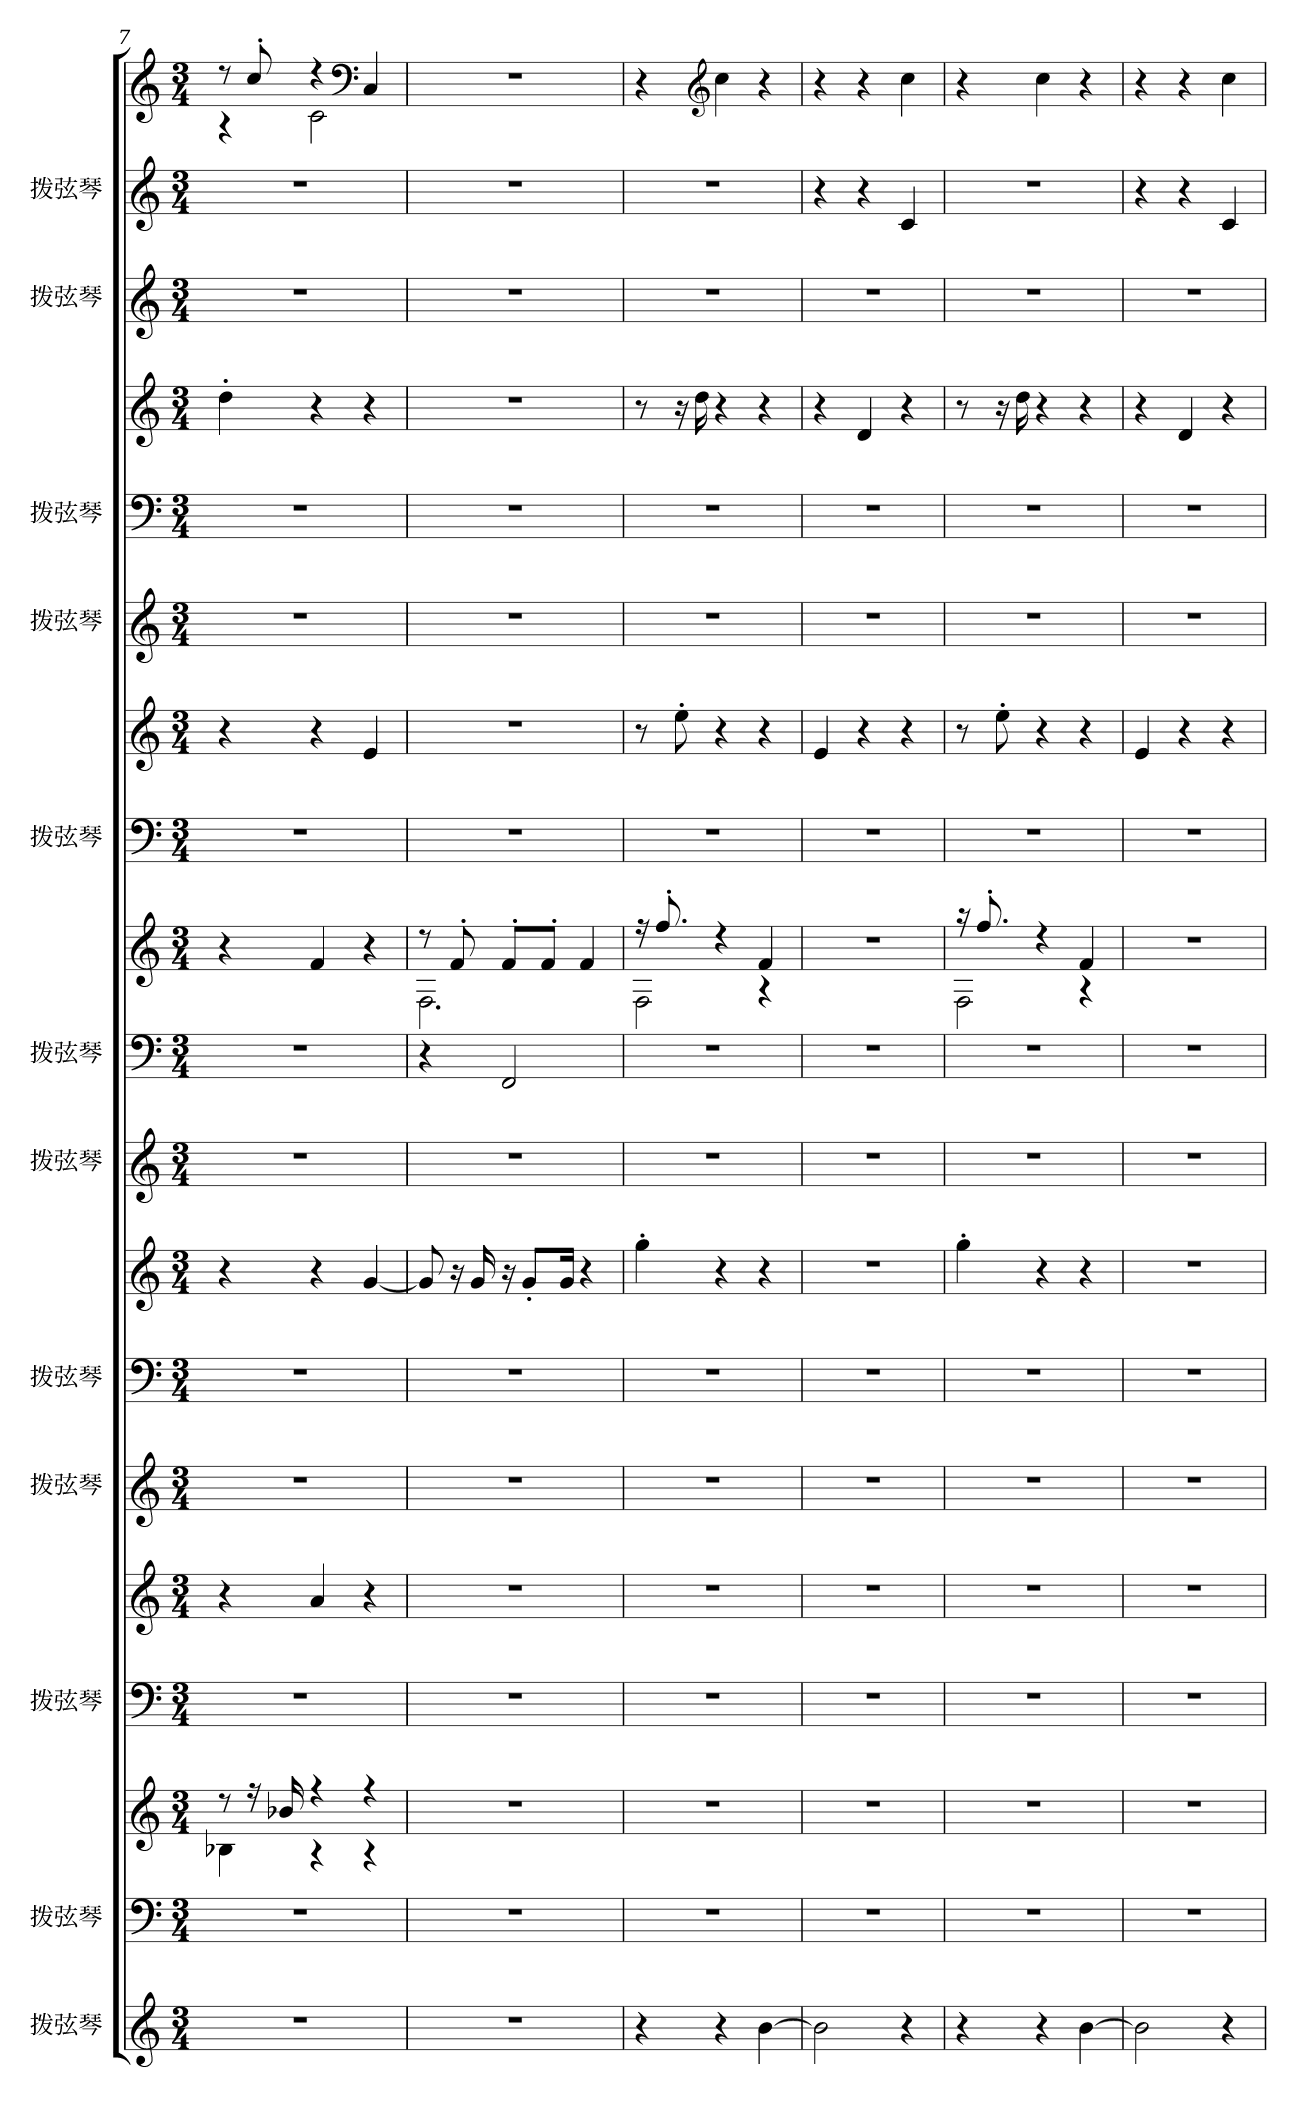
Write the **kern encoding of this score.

**kern	**kern	**kern	**kern	**kern	**kern	**kern	**kern	**kern	**kern	**kern	**kern	**kern	**kern	**kern	**kern	**kern	**kern	**kern
*part12	*part11	*part11	*part10	*part10	*part9	*part8	*part8	*part7	*part6	*part6	*part5	*part5	*part4	*part3	*part3	*part2	*part1	*part1
*staff19	*staff18	*staff17	*staff16	*staff15	*staff14	*staff13	*staff12	*staff11	*staff10	*staff9	*staff8	*staff7	*staff6	*staff5	*staff4	*staff3	*staff2	*staff1
*I"拨弦琴	*I"拨弦琴	*	*I"拨弦琴	*	*I"拨弦琴	*I"拨弦琴	*	*I"拨弦琴	*I"拨弦琴	*	*I"拨弦琴	*	*I"拨弦琴	*I"拨弦琴	*	*I"拨弦琴	*I"拨弦琴	*
*clefG2	*clefF4	*clefG2	*clefF4	*clefG2	*clefG2	*clefF4	*clefG2	*clefG2	*clefF4	*clefG2	*clefF4	*clefG2	*clefG2	*clefF4	*clefG2	*clefG2	*clefG2	*clefG2
*k[]	*k[]	*k[]	*k[]	*k[]	*k[]	*k[]	*k[]	*k[]	*k[]	*k[]	*k[]	*k[]	*k[]	*k[]	*k[]	*k[]	*k[]	*k[]
*M3/4	*M3/4	*M3/4	*M3/4	*M3/4	*M3/4	*M3/4	*M3/4	*M3/4	*M3/4	*M3/4	*M3/4	*M3/4	*M3/4	*M3/4	*M3/4	*M3/4	*M3/4	*M3/4
=7	=7	=7	=7	=7	=7	=7	=7	=7	=7	=7	=7	=7	=7	=7	=7	=7	=7	=7
*	*	*^	*	*	*	*	*	*	*	*	*	*	*	*	*	*	*	*^
2.r	2.r	8r	4B-X\	2.r	4r	2.r	2.r	4r	2.r	2.r	4r	2.r	4r	2.r	2.r	4dd'\	2.r	2.r	8r	4r
.	.	16r	.	.	.	.	.	.	.	.	.	.	.	.	.	.	.	.	8cc'/	.
.	.	16b-X/	.	.	.	.	.	.	.	.	.	.	.	.	.	.	.	.	.	.
.	.	4r	4r	.	4a/	.	.	4r	.	.	4f/	.	4r	.	.	4r	.	.	4r	2c\
*	*	*	*	*	*	*	*	*	*	*	*	*	*	*	*	*	*	*	*clefF4	*
.	.	4r	4r	.	4r	.	.	[4g/	.	.	4r	.	4e/	.	.	4r	.	.	4C/	.
*	*	*v	*v	*	*	*	*	*	*	*	*	*	*	*	*	*	*	*	*v	*v
!!LO:PB:g=z
=8	=8	=8	=8	=8	=8	=8	=8	=8	=8	=8	=8	=8	=8	=8	=8	=8	=8	=8
*	*	*	*	*	*	*	*	*	*	*^	*	*	*	*	*	*	*	*
2.r	2.r	2.r	2.r	2.r	2.r	2.r	8g/]	2.r	4r	8r	2.F\	2.r	2.r	2.r	2.r	2.r	2.r	2.r	2.r
.	.	.	.	.	.	.	16r	.	.	8f'/	.	.	.	.	.	.	.	.	.
.	.	.	.	.	.	.	16g/	.	.	.	.	.	.	.	.	.	.	.	.
.	.	.	.	.	.	.	16r	.	2FF/	8f'/L	.	.	.	.	.	.	.	.	.
.	.	.	.	.	.	.	8g'/L	.	.	.	.	.	.	.	.	.	.	.	.
.	.	.	.	.	.	.	.	.	.	8f'/J	.	.	.	.	.	.	.	.	.
.	.	.	.	.	.	.	16g/Jk	.	.	.	.	.	.	.	.	.	.	.	.
.	.	.	.	.	.	.	4r	.	.	4f/	.	.	.	.	.	.	.	.	.
=9	=9	=9	=9	=9	=9	=9	=9	=9	=9	=9	=9	=9	=9	=9	=9	=9	=9	=9	=9
4r	2.r	2.r	2.r	2.r	2.r	2.r	4gg'\	2.r	2.r	16r	2F\	2.r	8r	2.r	2.r	8r	2.r	2.r	4r
.	.	.	.	.	.	.	.	.	.	8.ff'/	.	.	.	.	.	.	.	.	.
.	.	.	.	.	.	.	.	.	.	.	.	.	8ee'\	.	.	16r	.	.	.
.	.	.	.	.	.	.	.	.	.	.	.	.	.	.	.	16dd\	.	.	.
*	*	*	*	*	*	*	*	*	*	*	*	*	*	*	*	*	*	*	*clefG2
4r	.	.	.	.	.	.	4r	.	.	4r	.	.	4r	.	.	4r	.	.	4cc\
[4b\	.	.	.	.	.	.	4r	.	.	4f/	4r	.	4r	.	.	4r	.	.	4r
*	*	*	*	*	*	*	*	*	*	*v	*v	*	*	*	*	*	*	*	*
=10	=10	=10	=10	=10	=10	=10	=10	=10	=10	=10	=10	=10	=10	=10	=10	=10	=10	=10
2b\]	2.r	2.r	2.r	2.r	2.r	2.r	2.r	2.r	2.r	2.r	2.r	4e/	2.r	2.r	4r	2.r	4r	4r
.	.	.	.	.	.	.	.	.	.	.	.	4r	.	.	4d/	.	4r	4r
4r	.	.	.	.	.	.	.	.	.	.	.	4r	.	.	4r	.	4c/	4cc\
=11	=11	=11	=11	=11	=11	=11	=11	=11	=11	=11	=11	=11	=11	=11	=11	=11	=11	=11
*	*	*	*	*	*	*	*	*	*	*^	*	*	*	*	*	*	*	*
4r	2.r	2.r	2.r	2.r	2.r	2.r	4gg'\	2.r	2.r	16r	2F\	2.r	8r	2.r	2.r	8r	2.r	2.r	4r
.	.	.	.	.	.	.	.	.	.	8.ff'/	.	.	.	.	.	.	.	.	.
.	.	.	.	.	.	.	.	.	.	.	.	.	8ee'\	.	.	16r	.	.	.
.	.	.	.	.	.	.	.	.	.	.	.	.	.	.	.	16dd\	.	.	.
4r	.	.	.	.	.	.	4r	.	.	4r	.	.	4r	.	.	4r	.	.	4cc\
[4b\	.	.	.	.	.	.	4r	.	.	4f/	4r	.	4r	.	.	4r	.	.	4r
*	*	*	*	*	*	*	*	*	*	*v	*v	*	*	*	*	*	*	*	*
=12	=12	=12	=12	=12	=12	=12	=12	=12	=12	=12	=12	=12	=12	=12	=12	=12	=12	=12
2b\]	2.r	2.r	2.r	2.r	2.r	2.r	2.r	2.r	2.r	2.r	2.r	4e/	2.r	2.r	4r	2.r	4r	4r
.	.	.	.	.	.	.	.	.	.	.	.	4r	.	.	4d/	.	4r	4r
4r	.	.	.	.	.	.	.	.	.	.	.	4r	.	.	4r	.	4c/	4cc\
=	=	=	=	=	=	=	=	=	=	=	=	=	=	=	=	=	=	=
*-	*-	*-	*-	*-	*-	*-	*-	*-	*-	*-	*-	*-	*-	*-	*-	*-	*-	*-
